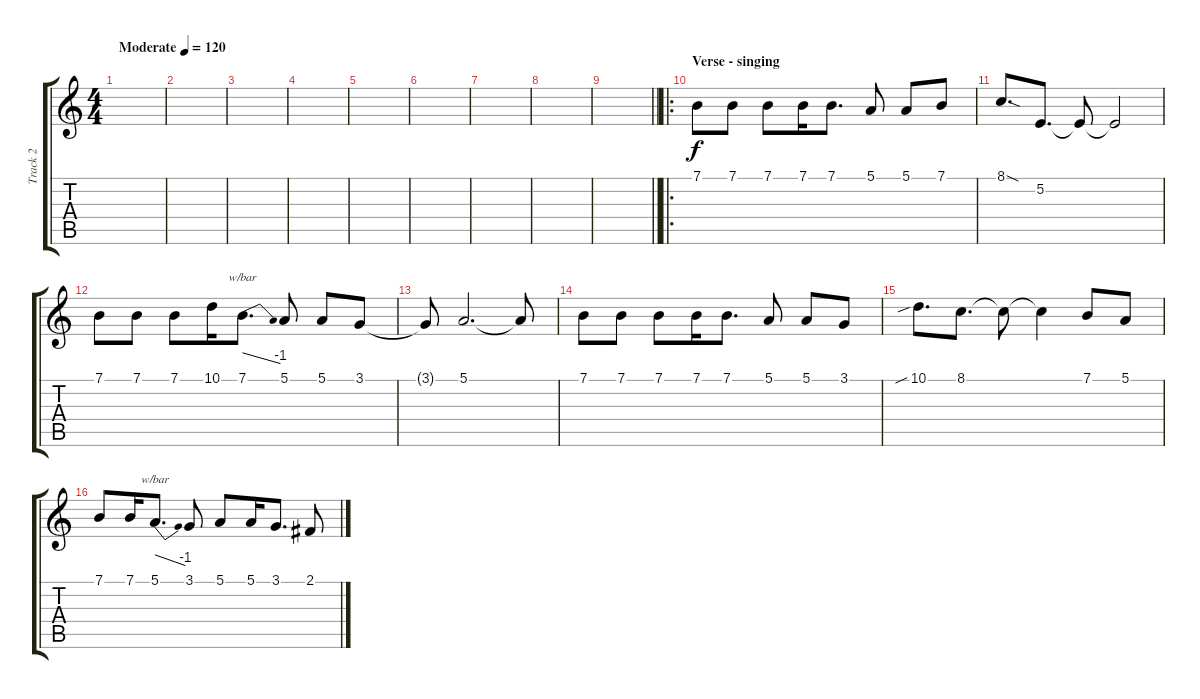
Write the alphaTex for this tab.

\track ("Track 2" "Track 2") {instrument vibraphone}
\staff {score tabs}
\tuning (E4 B3 G3 D3 A2 E2) {hide}
\ts (4 4)
\tempo (120 "Moderate")
\clef g2
\ks c
|
|
|
|
|
|
|
|
\barLineRight lightlight
|
\ro
\section ("" "Verse - singing")
7.1.8 7.1.8 7.1.8 7.1.16 7.1.8{d} 5.1.8 5.1.8 7.1.8 |
8.1{sod}.8{d} 5.2.8{d} 5.2{t}.8 5.2{t}.2 |
7.1.8 7.1.8 7.1.8 10.1.16 7.1.8{d tbe (dive default 0 0 60 -4)} 5.1.8 5.1.8 3.1.8 |
3.1{t}.8 5.1.2{d} 5.1{t}.8 |
7.1.8 7.1.8 7.1.8 7.1.16 7.1.8{d} 5.1.8 5.1.8 3.1.8 |
10.1{sib}.8{d} 8.1.8{d} 8.1{t}.8 8.1{t}.4 7.1.8 5.1.8 |
7.1.8 7.1.16 5.1.8{d tbe (dive default 0 0 60 -4)} 3.1.8 5.1.8 5.1.16 3.1.8{d} 2.1.8
